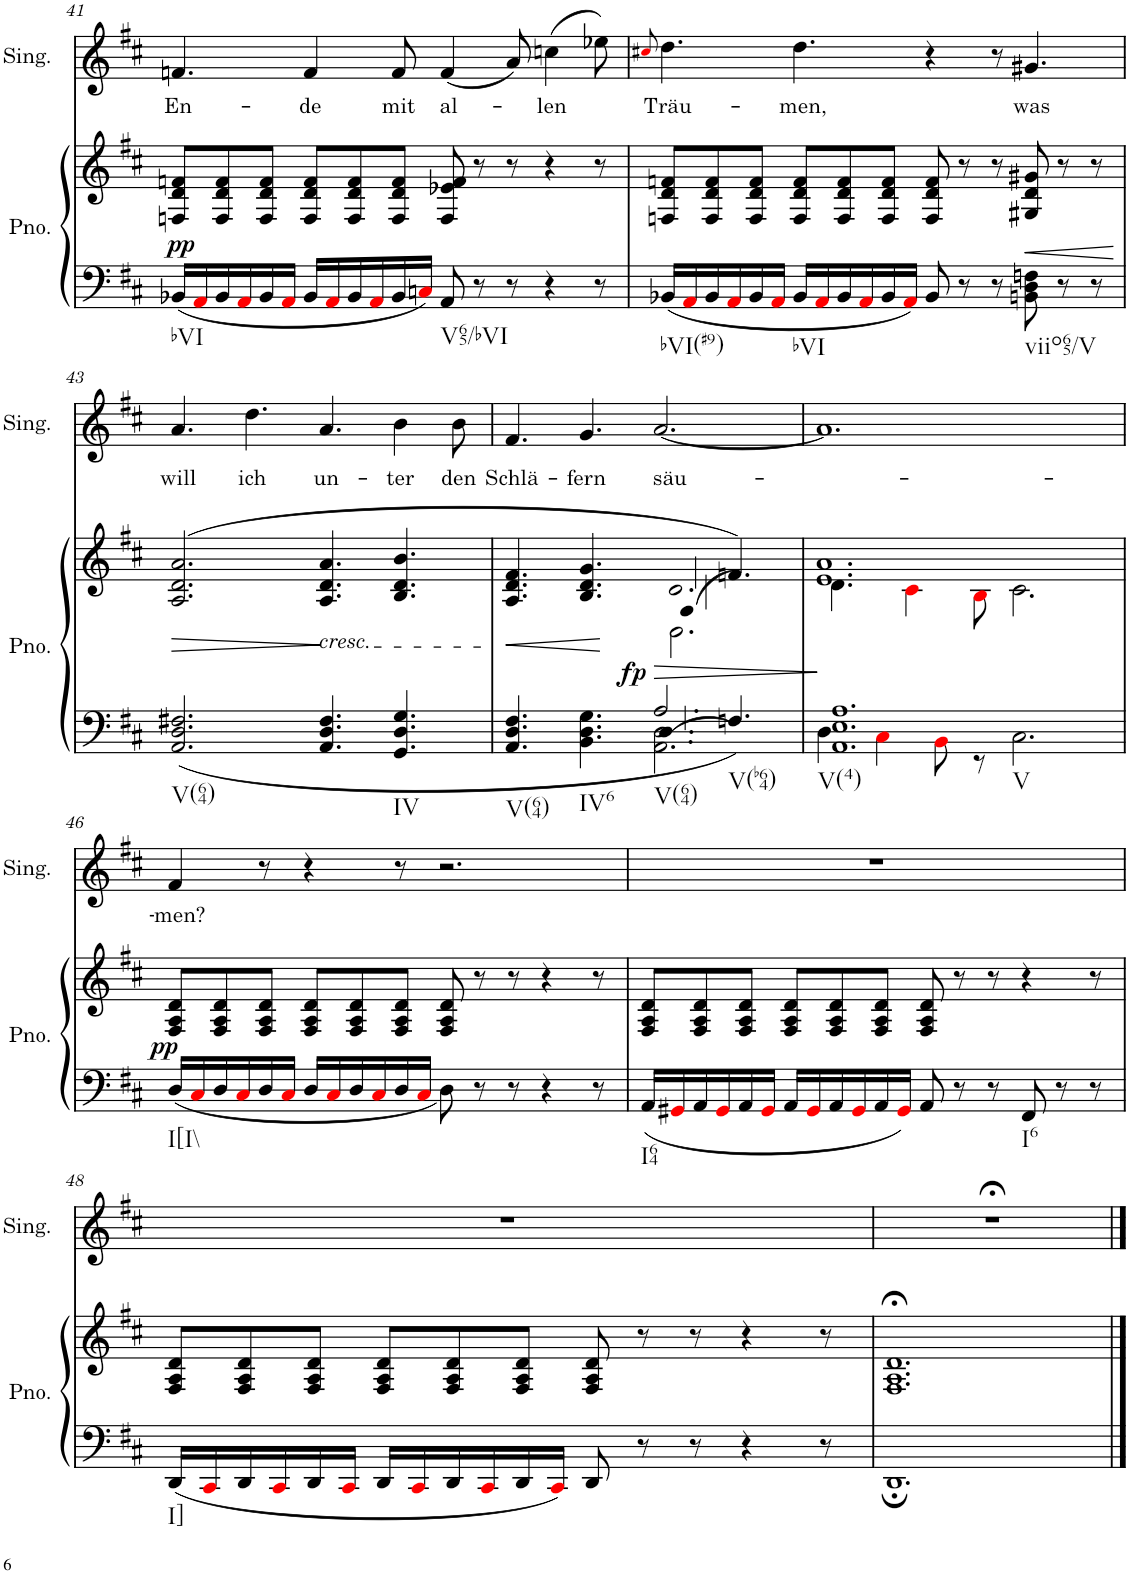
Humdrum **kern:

**kern	**kern	**dynam	**kern	**text
*part2	*part2	*part2	*part1	*part1
*staff3	*staff2	*staff2/3	*staff1	*staff1
*I"Pianoforte	*	*	*I"Singstimme	*
*I'Pno.	*	*	*I'Sing.	*
!!LO:PB:g=z
*clefF4	*clefG2	*	*clefG2	*
*k[f#c#]	*k[f#c#]	*	*k[f#c#]	*
*M12/8	*M12/8	*	*M12/8	*
=41	=41	=41	=41	=41
!LO:TX:b:t=bVI	!	!	!	!
!	!	!LO:DY:a=2	!	!LO:LY:b
16BB-X/LL	8Fn/ 8d/ 8fn/L	pp	4.fn/	En-
16AAi/	.	.	.	.
16BB-/	8F/ 8d/ 8f/	.	.	.
16AAi/	.	.	.	.
16BB-/	8F/ 8d/ 8f/J	.	.	.
16AAi/JJ	.	.	.	.
!	!	!	!	!LO:LY:b
16BB-/LL	8F/ 8d/ 8f/L	.	4f/	-de
16AAi/	.	.	.	.
16BB-/	8F/ 8d/ 8f/	.	.	.
16AAi/	.	.	.	.
!	!	!	!	!LO:LY:b
16BB-/	8F/ 8d/ 8f/J	.	8f/	mit
16Cni/JJ	.	.	.	.
!LO:TX:b:t=V65/bVI	!	!	!	!
!	!	!	!	!LO:LY:b
8AA/	8F/ 8e-X/ 8f/	.	(4f/	al-
8r	8r	.	.	.
8r	8r	.	8a/)	.
!	!	!	!	!LO:LY:b
4r	4r	.	(4ccn\	-len
8r	8r	.	8ee-X\)	.
=42	=42	=42	=42	=42
.	.	.	8qcc#Xi/	.
!LO:TX:b:t=bVI(#9)	!	!	!	!
!	!	!	!	!LO:LY:b
16BB-X/LL	8Fn/ 8d/ 8fn/L	.	4.dd\	Träu-
16AAi/	.	.	.	.
16BB-/	8F/ 8d/ 8f/	.	.	.
16AAi/	.	.	.	.
16BB-/	8F/ 8d/ 8f/J	.	.	.
16AAi/JJ	.	.	.	.
!LO:TX:b:t=bVI	!	!	!	!
!	!	!	!	!LO:LY:b
16BB-/LL	8F/ 8d/ 8f/L	.	4.dd\	-men,
16AAi/	.	.	.	.
16BB-/	8F/ 8d/ 8f/	.	.	.
16AAi/	.	.	.	.
16BB-/	8F/ 8d/ 8f/J	.	.	.
16AAi/JJ	.	.	.	.
8BB-/	8F/ 8d/ 8f/	.	4r	.
8r	8r	.	.	.
8r	8r	.	8r	.
!LO:TX:b:t=viio65/V	!	!	!	!
!	!	!LO:HP:b	!	!LO:LY:b
8BBn\ 8D\ 8Fn\	8G#X/ 8d/ 8g#X/	<	4.g#X/	was
8r	8r	.	.	.
8r	8r	.	.	.
.	.	[	.	.
!!LO:LB:g=z
=43	=43	=43	=43	=43
!LO:TX:b:t=V(64)	!	!	!	!
!	!	!LO:HP:b	!	!LO:LY:b
2.AA/ 2.D/ 2.F#X/	(2.A/ 2.d/ 2.a/	>	4.a/	will
!	!	!	!	!LO:LY:b
.	.	.	4.dd\	ich
!	!LO:TX:b:i:t=cresc.	!	!	!
!	!	!	!	!LO:LY:b
4.AA/ 4.D/ 4.F#/	4.A/ 4.d/ 4.a/	.	4.a/	un-
!LO:TX:b:t=IV	!	!	!	!
!	!	!	!	!LO:LY:b
4.GG/ 4.D/ 4.G/	4.B/ 4.d/ 4.b/	.	4b\	-ter
!	!	!	!	!LO:LY:b
.	.	.	8b\	den
.	.	]	.	.
=44	=44	=44	=44	=44
*^	*	*	*	*
*	*^	*	*	*	*
!LO:TX:b:t=V(64)	!	!	!	!	!	!
!	!	!	!	!LO:HP:b	!	!LO:LY:b
*	*	*	*^	*	*	*
*	*	*	*	*^	*	*	*
4.AA/ 4.D/ 4.F#/	2.ryy	2.ryy	4.A/ 4.d/ 4.f#/	2.ryy	2.ryy	<	4.f#/	Schlä-
!LO:TX:b:t=IV6	!	!	!	!	!	!	!	!
!	!	!	!	!	!	!	!	!LO:LY:b
4.BB\ 4.D\ 4.G\	.	.	4.B/ 4.d/ 4.g/	.	.	.	4.g/	-fern
!LO:TX:b:t=V(64)	!	!	!	!	!	!	!	!
!	!	!	!	!	!	!LO:HP:b	!	!LO:LY:b
!	!	!	!	!	!	!LO:DY:n=1:a=2	!	!
4.F#/	2.A/	2.AA\ 2.D\	(4.f#/	2.a/	2.d\	> fp	[2.a/	säu-
!LO:TX:b:t=V(b64)	!	!	!	!	!	!	!	!
4.Fn/	.	.	4.fn/))	.	.	.	.	.
*v	*v	*v	*	*	*	*	*	*
*	*v	*v	*v	*	*	*
.	.	[ ]	.	.
=45	=45	=45	=45	=45
*^	*^	*	*	*
!LO:TX:b:t=V(4)	!	!	!	!	!	!
!LO:TX:b:t=V	!	!	!	!	!	!
1.AA 1.E 1.A	4D\	1.e 1.a	4.d\	.	1.a]	.
.	4C#i\	.	.	.	.	.
.	.	.	4c#i\	.	.	.
.	8BBi\	.	.	.	.	.
.	8r	.	8Bi\	.	.	.
.	2.C#\	.	2.c#\	.	.	.
!!LO:LB:g=z
=46	=46	=46	=46	=46	=46	=46
!LO:TX:b:t=I[I\\	!	!	!	!	!	!
!	!	!	!	!LO:DY:a=2	!	!LO:LY:b
*v	*v	*	*	*	*	*
*	*v	*v	*	*	*
16D/LL	8F#/ 8A/ 8d/L	pp	4f#/	-men?
16C#i/	.	.	.	.
16D/	8F#/ 8A/ 8d/	.	.	.
16C#i/	.	.	.	.
16D/	8F#/ 8A/ 8d/J	.	8r	.
16C#i/JJ	.	.	.	.
16D/LL	8F#/ 8A/ 8d/L	.	4r	.
16C#i/	.	.	.	.
16D/	8F#/ 8A/ 8d/	.	.	.
16C#i/	.	.	.	.
16D/	8F#/ 8A/ 8d/J	.	8r	.
16C#i/JJ	.	.	.	.
8D\	8F#/ 8A/ 8d/	.	2.r	.
8r	8r	.	.	.
8r	8r	.	.	.
4r	4r	.	.	.
8r	8r	.	.	.
=47	=47	=47	=47	=47
!LO:TX:b:t=I64	!	!	!	!
16AA/LL	8F#/ 8A/ 8d/L	.	1.r	.
16GG#Xi/	.	.	.	.
16AA/	8F#/ 8A/ 8d/	.	.	.
16GG#i/	.	.	.	.
16AA/	8F#/ 8A/ 8d/J	.	.	.
16GG#i/JJ	.	.	.	.
16AA/LL	8F#/ 8A/ 8d/L	.	.	.
16GG#i/	.	.	.	.
16AA/	8F#/ 8A/ 8d/	.	.	.
16GG#i/	.	.	.	.
16AA/	8F#/ 8A/ 8d/J	.	.	.
16GG#i/JJ	.	.	.	.
8AA/	8F#/ 8A/ 8d/	.	.	.
8r	8r	.	.	.
8r	8r	.	.	.
!LO:TX:b:t=I6	!	!	!	!
8FF#/	4r	.	.	.
8r	.	.	.	.
8r	8r	.	.	.
!!LO:LB:g=z
=48	=48	=48	=48	=48
!LO:TX:b:t=I]	!	!	!	!
16DD/LL	8F#/ 8A/ 8d/L	.	1.r	.
16CC#i/	.	.	.	.
16DD/	8F#/ 8A/ 8d/	.	.	.
16CC#i/	.	.	.	.
16DD/	8F#/ 8A/ 8d/J	.	.	.
16CC#i/JJ	.	.	.	.
16DD/LL	8F#/ 8A/ 8d/L	.	.	.
16CC#i/	.	.	.	.
16DD/	8F#/ 8A/ 8d/	.	.	.
16CC#i/	.	.	.	.
16DD/	8F#/ 8A/ 8d/J	.	.	.
16CC#i/JJ	.	.	.	.
8DD/	8F#/ 8A/ 8d/	.	.	.
8r	8r	.	.	.
8r	8r	.	.	.
4r	4r	.	.	.
8r	8r	.	.	.
=49	=49	=49	=49	=49
1.DD;	1.F#;< 1.A;< 1.d;<	.	1.r;<	.
==	==	==	==	==
*-	*-	*-	*-	*-
